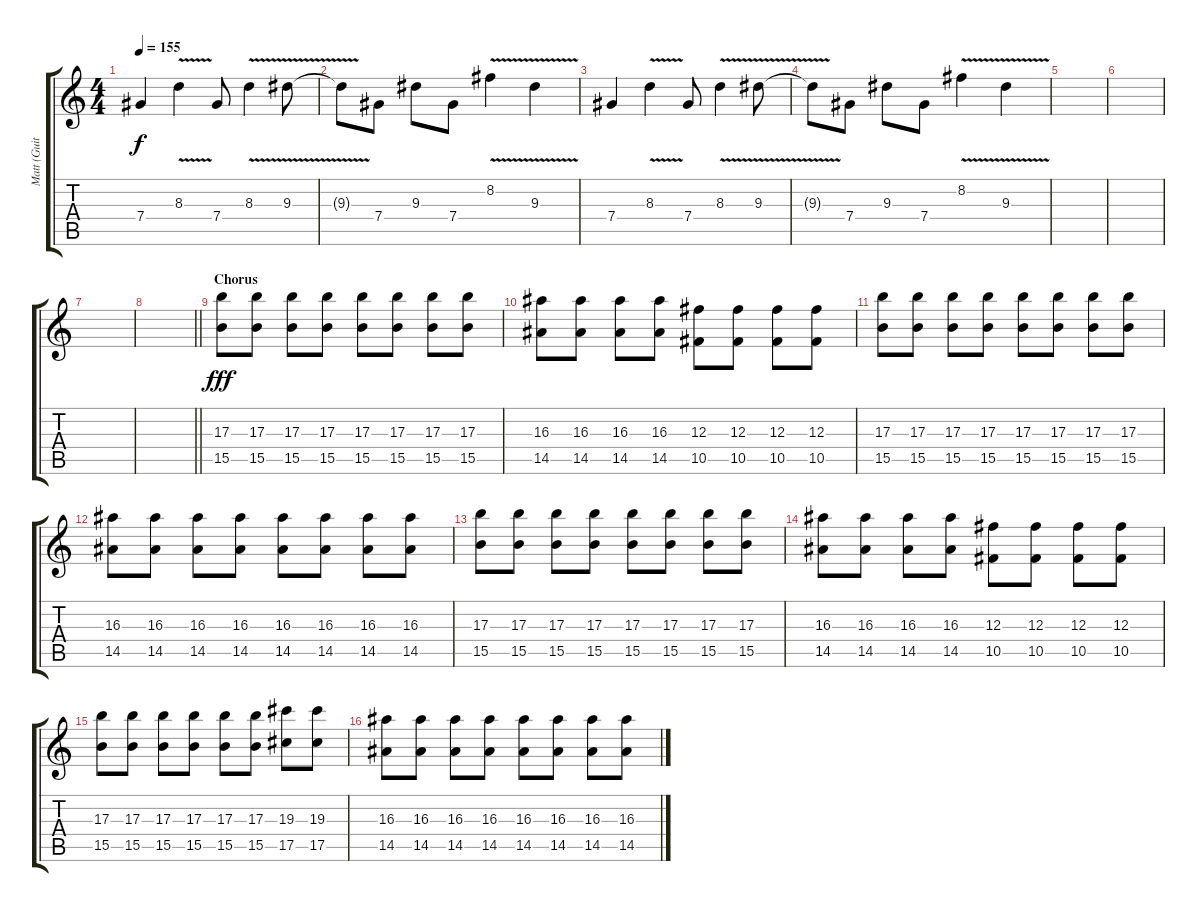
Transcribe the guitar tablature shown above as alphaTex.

\track ("Matt (Guitar)" "Matt (Guit") {instrument overdrivenguitar}
\staff {score tabs}
\tuning (Eb4 Bb3 Gb3 Db3 Ab2 Db2) {hide}
\ts (4 4)
\tempo 155
\clef g2
\ks c
7.4.4{dy f} 8.3{v}.4 7.4.8 8.3{v}.4 9.3{v}.8 |
9.3{t}.8 7.4.8 9.3.8 7.4.8 8.2{v}.4 9.3{v}.4 |
7.4.4 8.3{v}.4 7.4.8 8.3{v}.4 9.3{v}.8 |
9.3{t}.8 7.4.8 9.3.8 7.4.8 8.2{v}.4 9.3{v}.4 |
|
|
|
\barLineRight lightlight
|
\section ("" "Chorus")
(17.3 15.5).8{dy fff} (17.3 15.5).8 (17.3 15.5).8 (17.3 15.5).8 (17.3 15.5).8 (17.3 15.5).8 (17.3 15.5).8 (17.3 15.5).8 |
(16.3 14.5).8 (16.3 14.5).8 (16.3 14.5).8 (16.3 14.5).8 (12.3 10.5).8 (12.3 10.5).8 (12.3 10.5).8 (12.3 10.5).8 |
(17.3 15.5).8 (17.3 15.5).8 (17.3 15.5).8 (17.3 15.5).8 (17.3 15.5).8 (17.3 15.5).8 (17.3 15.5).8 (17.3 15.5).8 |
(16.3 14.5).8 (16.3 14.5).8 (16.3 14.5).8 (16.3 14.5).8 (16.3 14.5).8 (16.3 14.5).8 (16.3 14.5).8 (16.3 14.5).8 |
(17.3 15.5).8 (17.3 15.5).8 (17.3 15.5).8 (17.3 15.5).8 (17.3 15.5).8 (17.3 15.5).8 (17.3 15.5).8 (17.3 15.5).8 |
(16.3 14.5).8 (16.3 14.5).8 (16.3 14.5).8 (16.3 14.5).8 (12.3 10.5).8 (12.3 10.5).8 (12.3 10.5).8 (12.3 10.5).8 |
(17.3 15.5).8 (17.3 15.5).8 (17.3 15.5).8 (17.3 15.5).8 (17.3 15.5).8 (17.3 15.5).8 (19.3 17.5).8 (19.3 17.5).8 |
(16.3 14.5).8 (16.3 14.5).8 (16.3 14.5).8 (16.3 14.5).8 (16.3 14.5).8 (16.3 14.5).8 (16.3 14.5).8 (16.3 14.5).8
